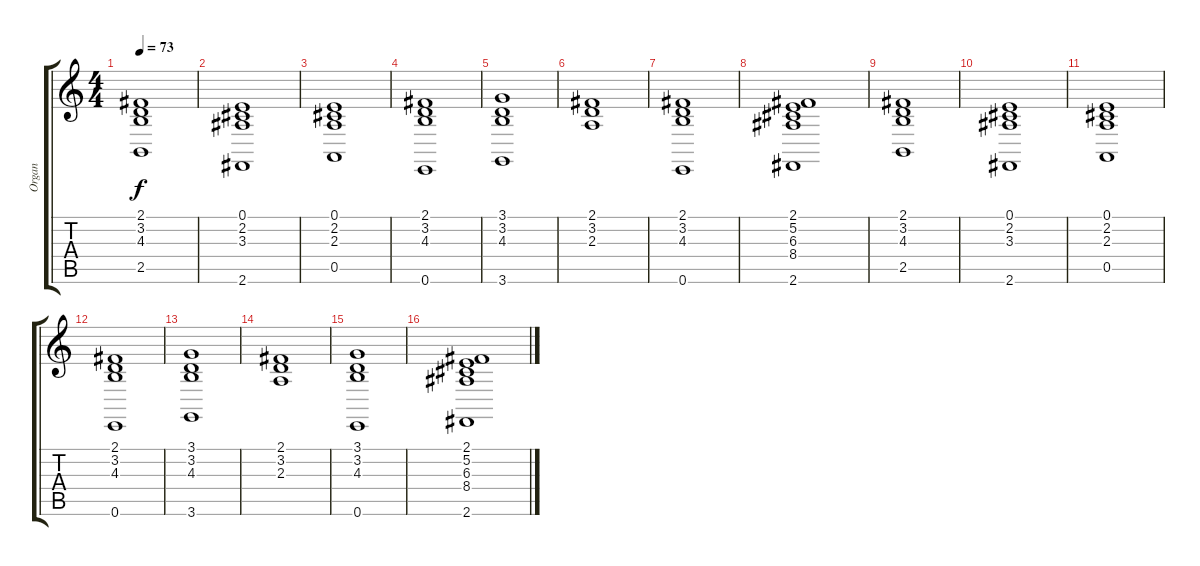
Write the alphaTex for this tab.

\track ("Organ" "Organ") {instrument drawbarorgan}
\staff {score tabs}
\tuning (E4 B3 G3 D3 A2 E2) {hide}
\ts (4 4)
\tempo 73
\clef g2
\ks c
(2.1 3.2 4.3 2.5).1{dy f} |
(0.1 2.2 3.3 2.6).1 |
(0.1 2.2 2.3 0.5).1 |
(2.1 3.2 4.3 0.6).1 |
(3.1 3.2 4.3 3.6).1 |
(2.1 3.2 2.3).1 |
(2.1 3.2 4.3 0.6).1 |
(2.1 5.2 6.3 8.4 2.6).1 |
(2.1 3.2 4.3 2.5).1 |
(0.1 2.2 3.3 2.6).1 |
(0.1 2.2 2.3 0.5).1 |
(2.1 3.2 4.3 0.6).1 |
(3.1 3.2 4.3 3.6).1 |
(2.1 3.2 2.3).1 |
(3.1 3.2 4.3 0.6).1 |
(2.1 5.2 6.3 8.4 2.6).1
